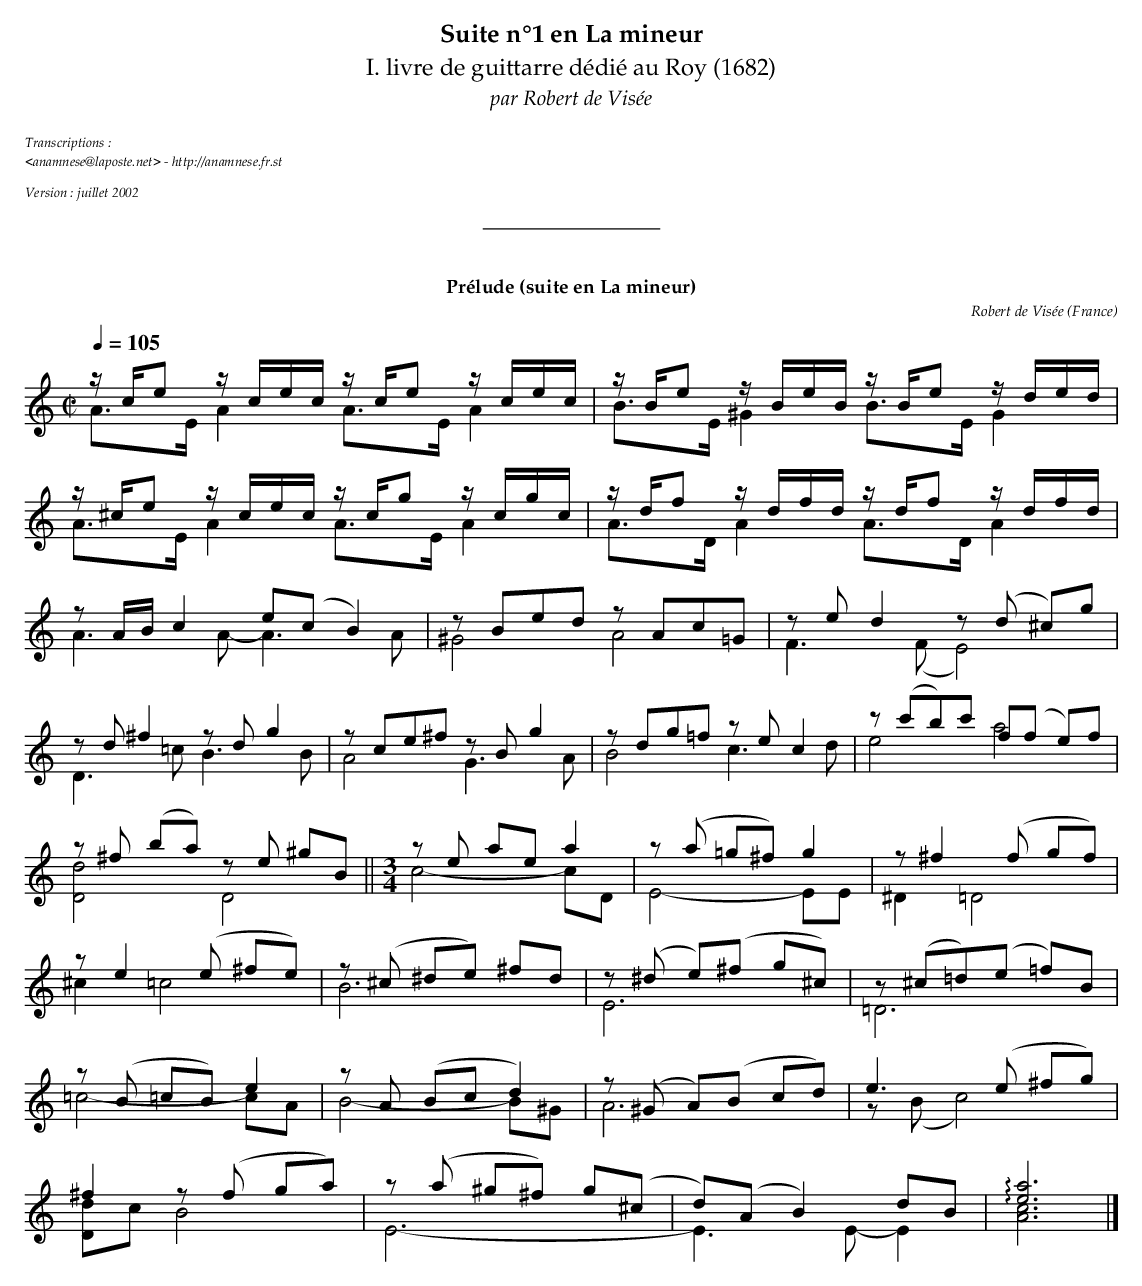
X:1
T:Prélude (suite en La mineur)
C:Robert de Visée
O:France
M:C|
L:1/8
Q:1/4=105
K:Am
K:C treble
%%staves (1 2)
V:1
z/c/e z/c/e/c/ z/c/e z/c/e/c/  | z/B/e z/B/e/B/ z/B/e z/d/e/d/ |
z/^c/e z/c/e/c/ z/c/g z/c/g/c/ | z/d/f z/d/f/d/ z/d/f z/d/f/d/ |
z A/B/c2 e(cB2) | zBed zAc=G | zed2 z(d ^c)g |
z d ^f2 zd g2 | zce^f z B g2 | zdg=f  zec2 |z (c'b)c' f(f e)f |
z^f (ba) ze ^gB ||\
M:3/4
ze ae a2 | z (a =g^f) g2 | z ^f2 (f gf) |
ze2 (e ^fe) | z (^c ^de) ^fd | z (^d e)(^f g^c) | z (^c=d)(e =f)B |
z(B =cB)e2 | z A (Bc d2) | z (^G A)(B cd) | e3 (e ^fg) |
^f2 z (f ga) | z (a ^g^f) g(^c | d)(AB2) dB | !arpeggio![e6a6] |]
V:2
A>E A2 A>E A2 | B>E ^G2 B>E G2 | A>E A2 A>E A2 | A>D A2 A>D A2 |
A3 A-A3 A | ^G4 A4 | F3 (FE4) | D3=cB3 B | A4 G3A | B4 c3d | e4 a4 |
[D4d4] D4 ||\
M:3/4
c4-cD | E4-EE | ^D2 =D4 |
^c2 =c4 | B6 | E6 | =D6 |
=c4-cA | B4-B^G | A6 | z(Bc4) |
[Dd]c B4 | E6-|E3 E-E2 | [A6c6] |]
